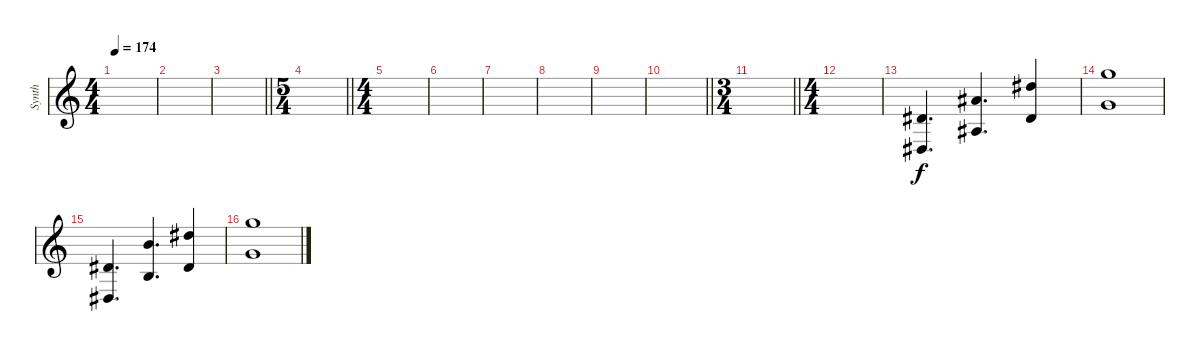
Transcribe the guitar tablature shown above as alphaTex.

\track ("Synth" "Synth") {instrument acousticgrandpiano}
\staff {score}
\tuning (E4 C4 G3 C3 G2 C2) {hide}
\ts (4 4)
\tempo 174
\clef g2
\ks c
|
|
\barLineRight lightlight
|
\ts (5 4)
\barLineRight lightlight
|
\ts (4 4)
|
|
|
|
|
\barLineRight lightlight
|
\ts (3 4)
\barLineRight lightlight
|
\ts (4 4)
|
(8.3 8.5).4{d instrument lead1square} (10.2 10.4).4{d} (15.2 15.4).4 |
(19.2 19.4).1 |
(8.3 8.5).4{d instrument lead1square} (11.2 11.4).4{d} (15.2 15.4).4 |
(19.2 19.4).1
